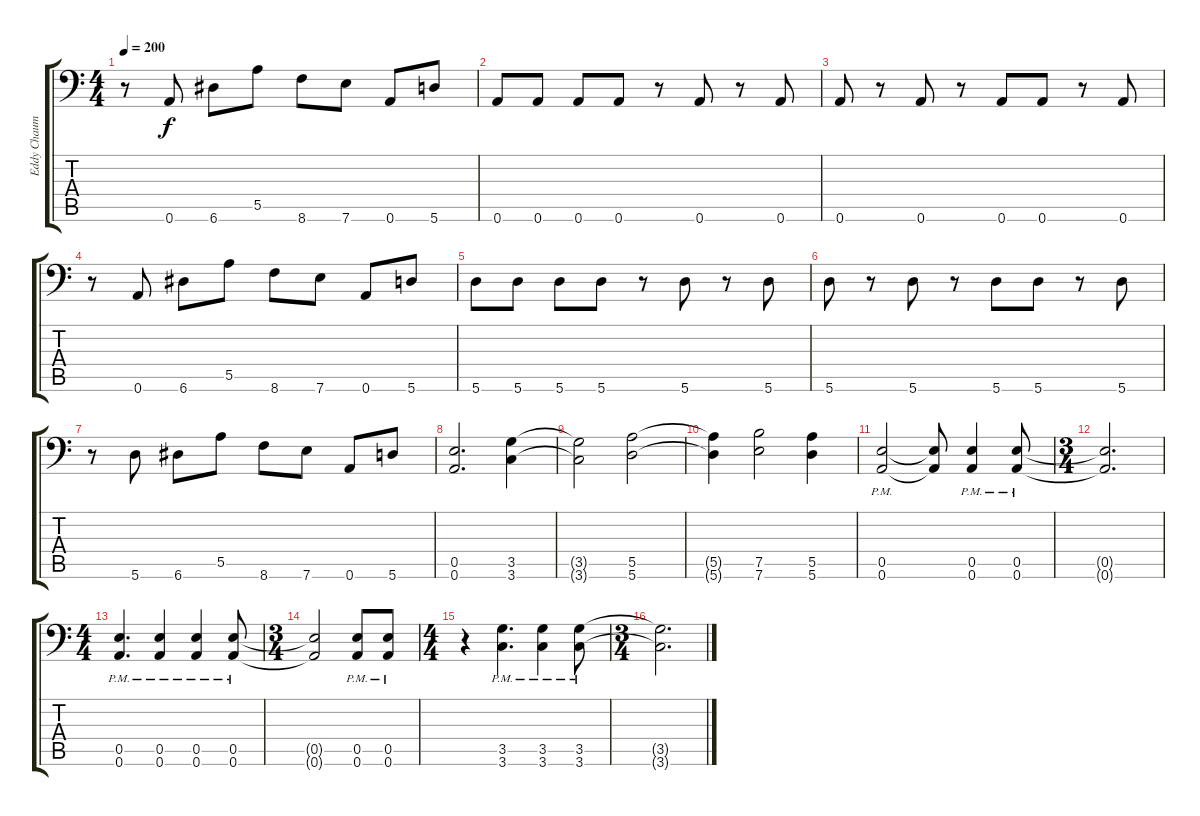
\track ("Eddy Chaumulot (Rythm)" "Eddy Chaum") {instrument distortionguitar}
\staff {score tabs}
\tuning (B3 Gb3 D3 A2 E2 A1) {hide}
\ts (4 4)
\tempo 200
\clef f4
\ks c
r.8{dy f} 0.6.8 6.6.8 5.5.8 8.6.8 7.6.8 0.6.8 5.6.8 |
0.6.8 0.6.8 0.6.8 0.6.8 r.8 0.6.8 r.8 0.6.8 |
0.6.8 r.8 0.6.8 r.8 0.6.8 0.6.8 r.8 0.6.8 |
r.8 0.6.8 6.6.8 5.5.8 8.6.8 7.6.8 0.6.8 5.6.8 |
5.6.8 5.6.8 5.6.8 5.6.8 r.8 5.6.8 r.8 5.6.8 |
5.6.8 r.8 5.6.8 r.8 5.6.8 5.6.8 r.8 5.6.8 |
r.8 5.6.8 6.6.8 5.5.8 8.6.8 7.6.8 0.6.8 5.6.8 |
(0.5 0.6).2{d} (3.5 3.6).4 |
(3.5{t} 3.6{t}).2 (5.5 5.6).2 |
(5.5{t} 5.6{t}).4 (7.5 7.6).2 (5.5 5.6).4 |
(0.5{pm} 0.6{pm}).2 (0.5{t} 0.6{t}).8 (0.5{pm} 0.6{pm}).4 (0.5{pm} 0.6{pm}).8 |
\ts (3 4)
(0.5{t} 0.6{t}).2{d} |
\ts (4 4)
(0.5{pm} 0.6{pm}).4{d} (0.5{pm} 0.6{pm}).4 (0.5{pm} 0.6{pm}).4 (0.5{pm} 0.6{pm}).8 |
\ts (3 4)
(0.5{t} 0.6{t}).2 (0.5{pm} 0.6{pm}).8 (0.5{pm} 0.6{pm}).8 |
\ts (4 4)
r.4 (3.5{pm} 3.6{pm}).4{d} (3.5{pm} 3.6{pm}).4 (3.5{pm} 3.6{pm}).8 |
\ts (3 4)
(3.5{t} 3.6{t}).2{d}
